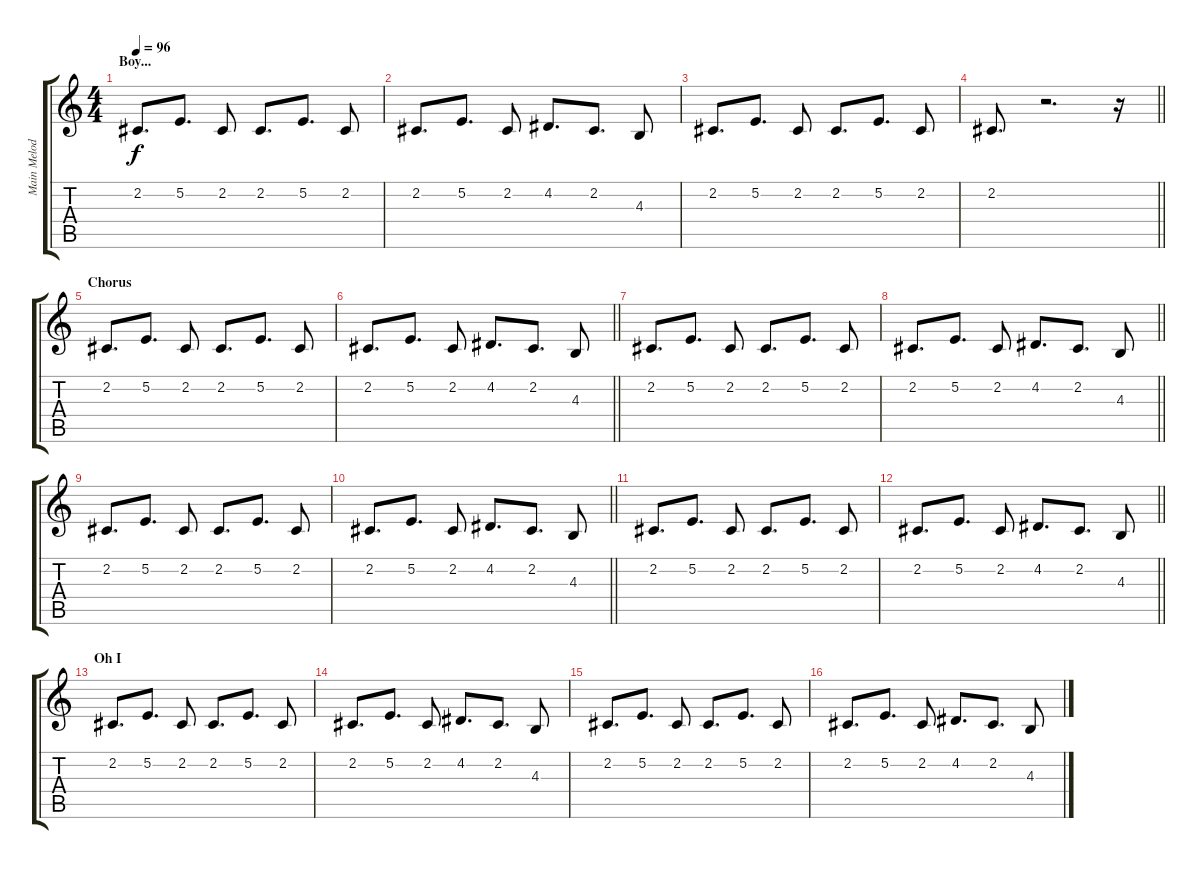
\track ("Main Melody" "Main Melod") {instrument pad1newage}
\staff {score tabs}
\tuning (E4 B3 G3 D3 A2 E2) {hide}
\ts (4 4)
\section ("" "Boy...")
\tempo 96
\clef g2
\ks c
2.2.8{d dy f} 5.2.8{d} 2.2.8 2.2.8{d} 5.2.8{d} 2.2.8 |
2.2.8{d} 5.2.8{d} 2.2.8 4.2.8{d} 2.2.8{d} 4.3.8 |
2.2.8{d} 5.2.8{d} 2.2.8 2.2.8{d} 5.2.8{d} 2.2.8 |
\barLineRight lightlight
2.2.8{d} r.2{d} r.16 |
\section ("" "Chorus")
2.2.8{d} 5.2.8{d} 2.2.8 2.2.8{d} 5.2.8{d} 2.2.8 |
\barLineRight lightlight
2.2.8{d} 5.2.8{d} 2.2.8 4.2.8{d} 2.2.8{d} 4.3.8 |
2.2.8{d} 5.2.8{d} 2.2.8 2.2.8{d} 5.2.8{d} 2.2.8 |
\barLineRight lightlight
2.2.8{d} 5.2.8{d} 2.2.8 4.2.8{d} 2.2.8{d} 4.3.8 |
2.2.8{d} 5.2.8{d} 2.2.8 2.2.8{d} 5.2.8{d} 2.2.8 |
\barLineRight lightlight
2.2.8{d} 5.2.8{d} 2.2.8 4.2.8{d} 2.2.8{d} 4.3.8 |
2.2.8{d} 5.2.8{d} 2.2.8 2.2.8{d} 5.2.8{d} 2.2.8 |
\barLineRight lightlight
2.2.8{d} 5.2.8{d} 2.2.8 4.2.8{d} 2.2.8{d} 4.3.8 |
\section ("" "Oh I")
2.2.8{d} 5.2.8{d} 2.2.8 2.2.8{d} 5.2.8{d} 2.2.8 |
2.2.8{d} 5.2.8{d} 2.2.8 4.2.8{d} 2.2.8{d} 4.3.8 |
2.2.8{d} 5.2.8{d} 2.2.8 2.2.8{d} 5.2.8{d} 2.2.8 |
2.2.8{d} 5.2.8{d} 2.2.8 4.2.8{d} 2.2.8{d} 4.3.8
